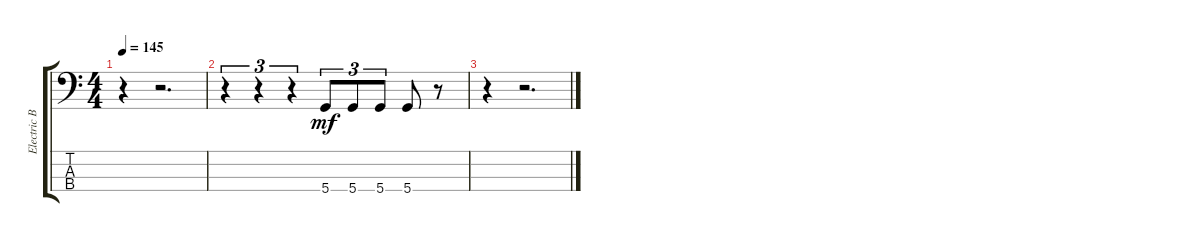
\track ("Electric Bass" "Electric B") {instrument electricbassfinger}
\staff {score tabs}
\tuning (G2 D2 A1 D1) {hide}
\ts (4 4)
\tempo 145
\clef f4
\ks c
r.4{dy mf} r.2{d} |
r.4{tu (3 2)} r.4{tu (3 2)} r.4{tu (3 2)} 5.4.8{tu (3 2)} 5.4.8{tu (3 2)} 5.4.8{tu (3 2)} 5.4.8 r.8 |
r.4 r.2{d}
